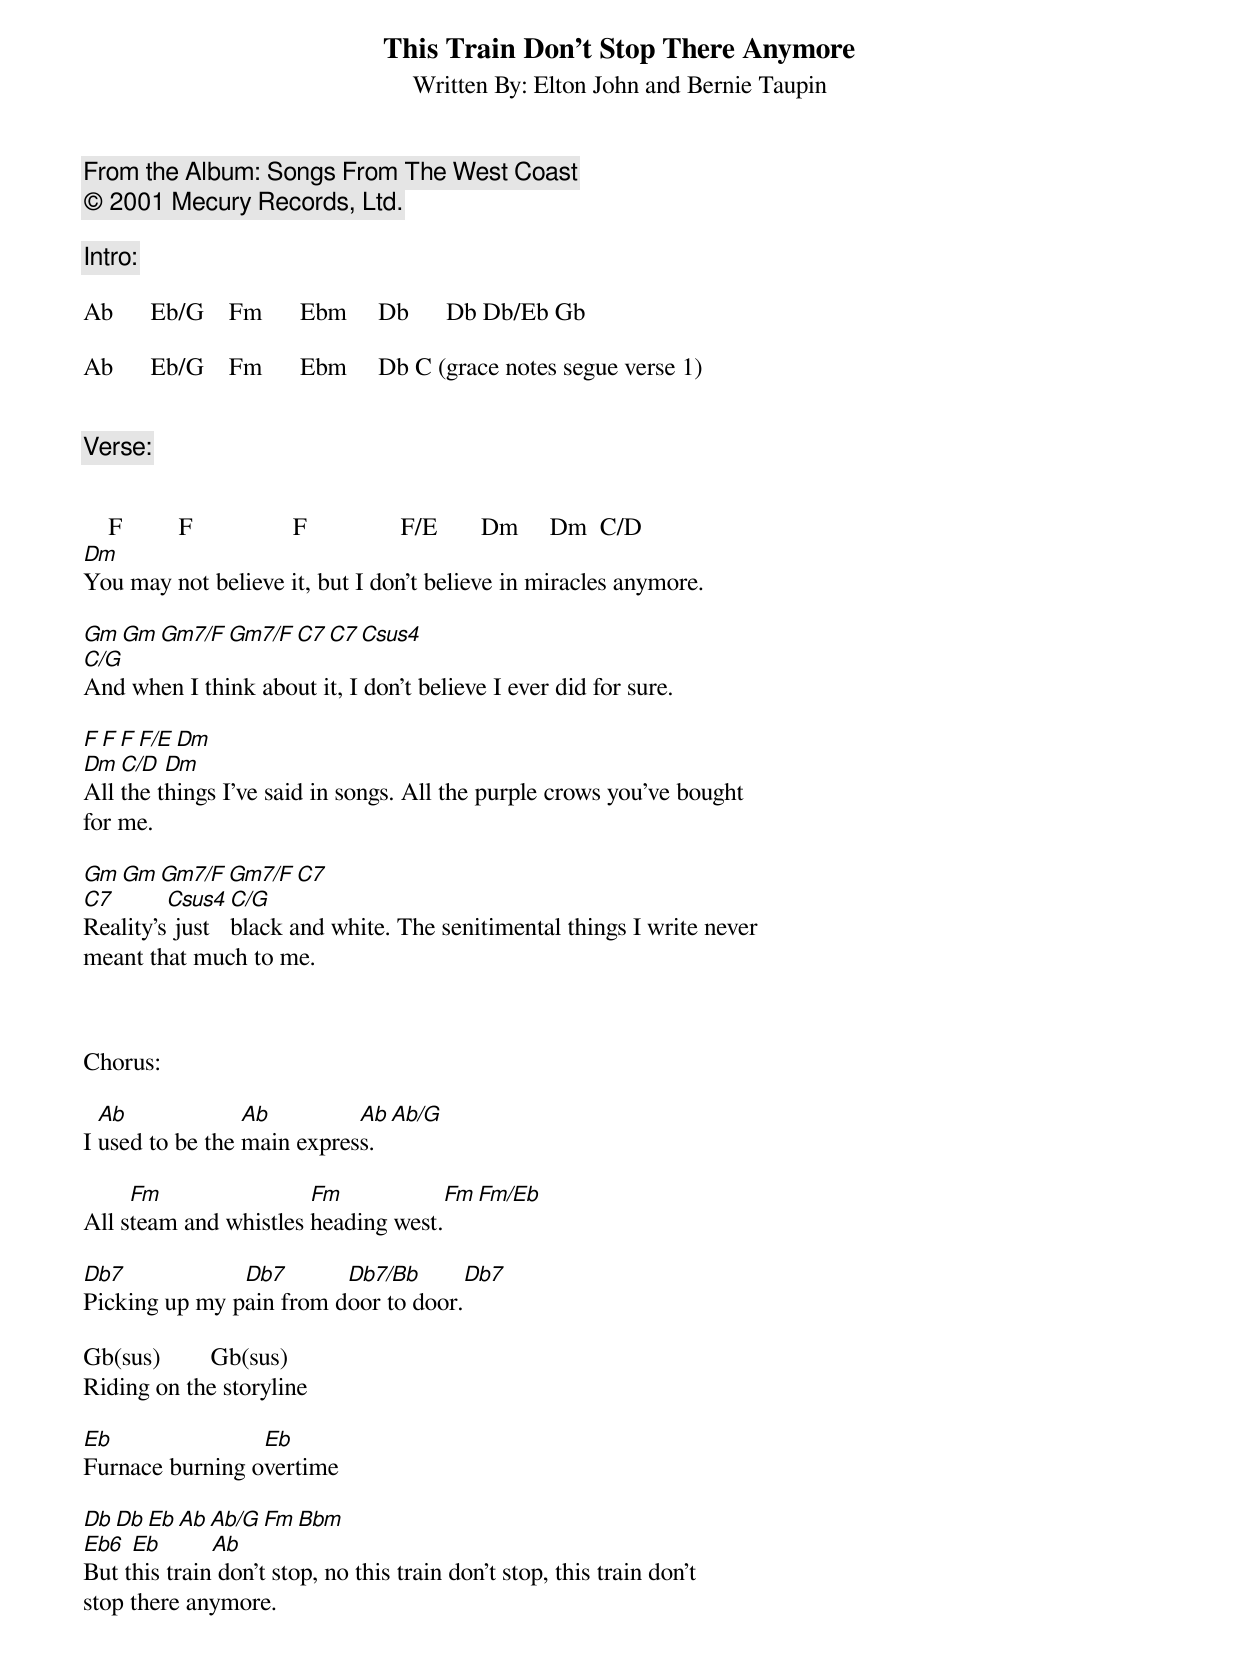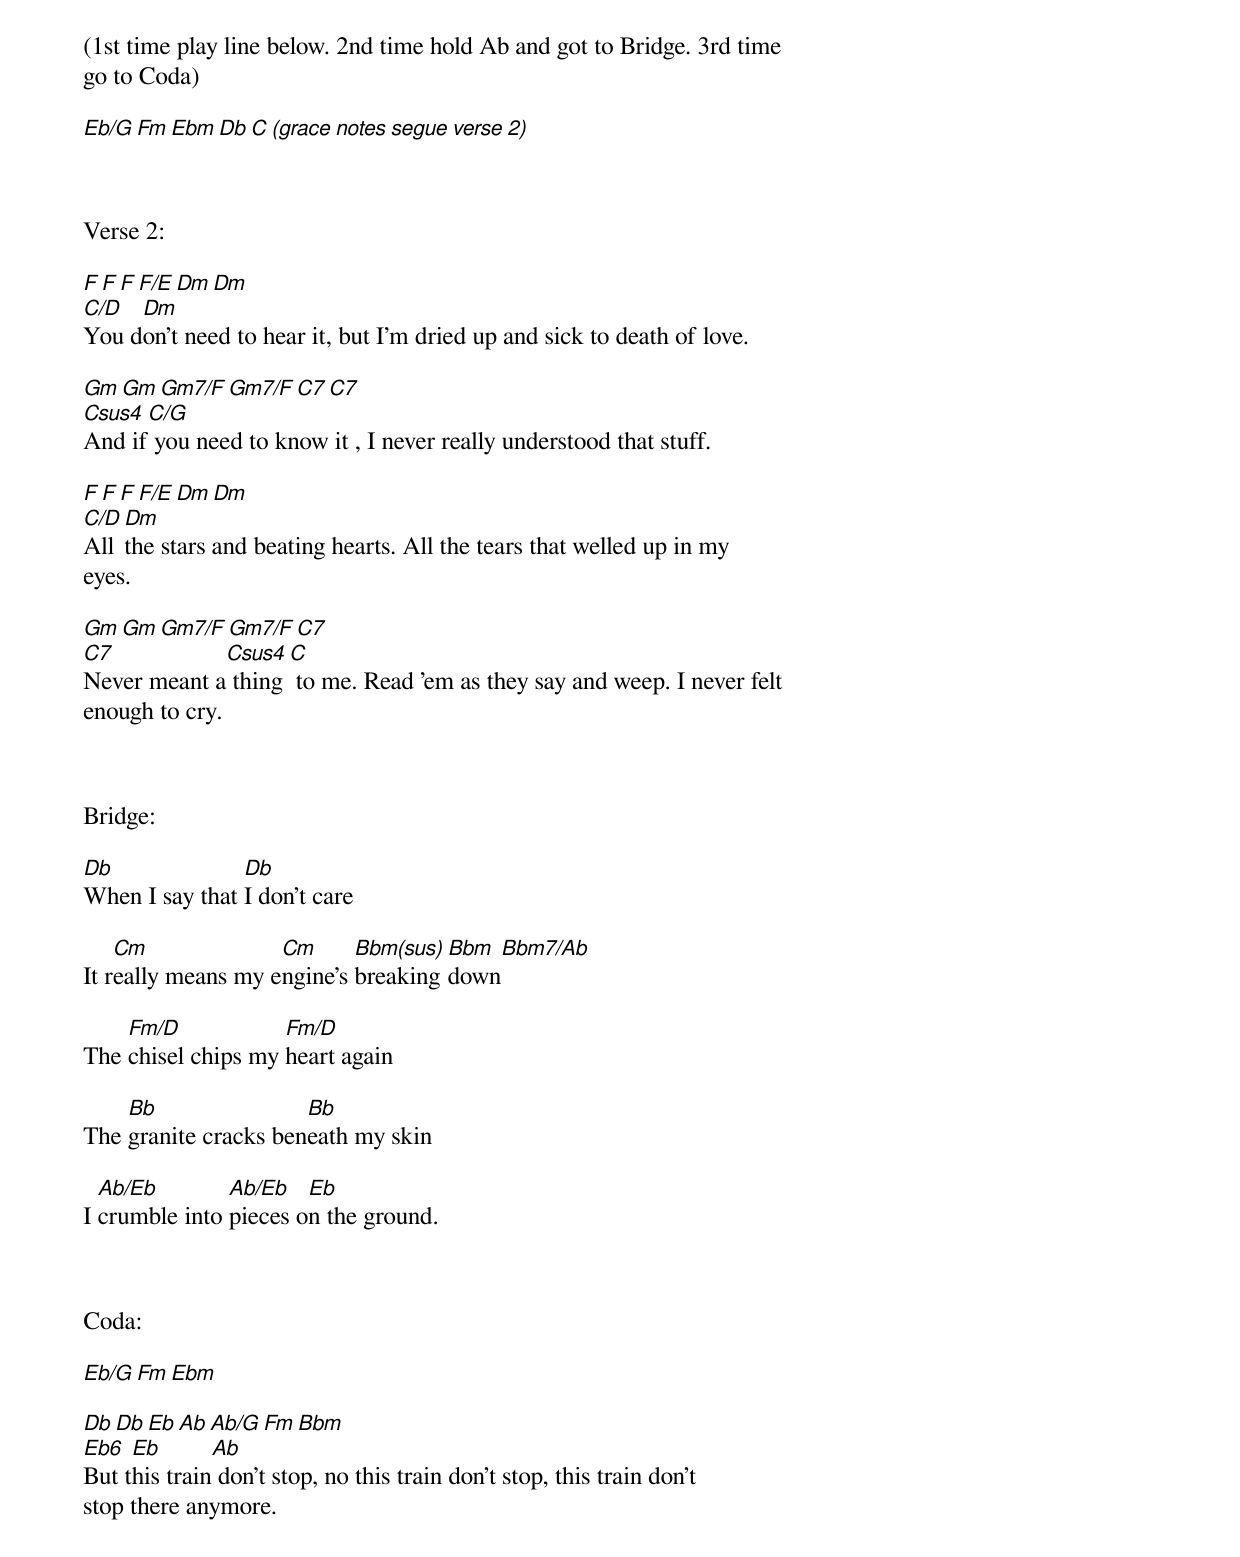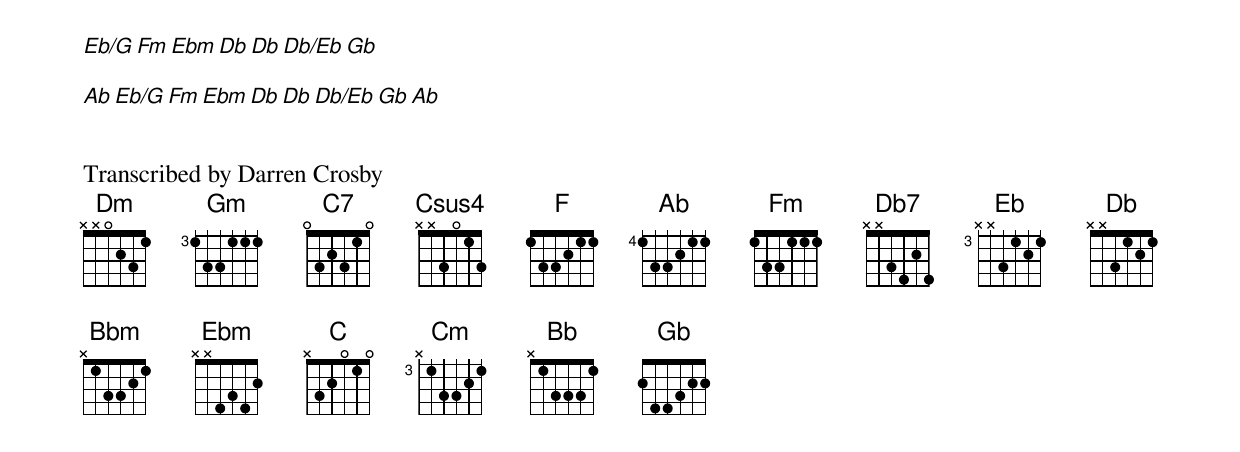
This Train Don't Stop There Anymore
Written By: Elton John and Bernie Taupin
From the Album: Songs From The West Coast
© 2001 Mecury Records, Ltd.

Intro:

Ab	Eb/G	Fm	Ebm	Db	Db Db/Eb Gb

Ab	Eb/G	Fm	Ebm	Db C (grace notes segue verse 1)


Verse:


    F         F                F               F/E       Dm     Dm  C/D
Dm
You may not believe it, but I don't believe in miracles anymore.

    Gm            Gm         Gm7/F           Gm7/F C7          C7 Csus4
C/G
And when I think about it, I don't believe I ever did for sure.

F                   F             F            F/E              Dm
Dm  C/D  Dm
All the things I've said in songs. All the purple crows you've bought
for me.

Gm              Gm                   Gm7/F        Gm7/F         C7
C7       Csus4 C/G
Reality's just black and white. The senitimental things I write never
meant that much to me.



Chorus:

  Ab             Ab         Ab  Ab/G
I used to be the main express.

     Fm                Fm           Fm  Fm/Eb
All steam and whistles heading west.

Db7            Db7       Db7/Bb      Db7
Picking up my pain from door to door.

Gb(sus)        Gb(sus)
Riding on the storyline

Eb               Eb
Furnace burning overtime

    Db        Db     Eb       Ab        Ab/G  Fm     Bbm
Eb6  Eb       Ab
But this train don't stop, no this train don't stop, this train don't
stop there anymore.

(1st time play line below. 2nd time hold Ab and got to Bridge. 3rd time
go to Coda)

Eb/G	Fm	Ebm	Db C (grace notes segue verse 2)



Verse 2:

    F             F                F            F/E      Dm       Dm
C/D  Dm
You don't need to hear it, but I'm dried up and sick to death of love.

    Gm             Gm          Gm7/F        Gm7/F  C7        C7
Csus4 C/G
And if you need to know it , I never really understood that stuff.

F                  F            F         F/E                  Dm    Dm
C/D Dm
All the stars and beating hearts. All the tears that welled up in my
eyes.

Gm            Gm           Gm7/F            Gm7/F            C7
C7           Csus4 C
Never meant a thing to me. Read 'em as they say and weep. I never felt
enough to cry.



Bridge:

Db              Db
When I say that I don't care

    Cm              Cm      Bbm(sus) Bbm   Bbm7/Ab
It really means my engine's breaking down

    Fm/D            Fm/D
The chisel chips my heart again

    Bb                Bb
The granite cracks beneath my skin

  Ab/Eb        Ab/Eb   Eb
I crumble into pieces on the ground.



Coda:

Eb/G Fm Ebm

    Db        Db     Eb       Ab        Ab/G  Fm     Bbm
Eb6  Eb       Ab
But this train don't stop, no this train don't stop, this train don't
stop there anymore.


Eb/G	Fm	Ebm	Db	Db Db/Eb Gb

Ab	Eb/G	Fm	Ebm	Db	Db Db/Eb Gb	Ab


Transcribed by Darren Crosby
